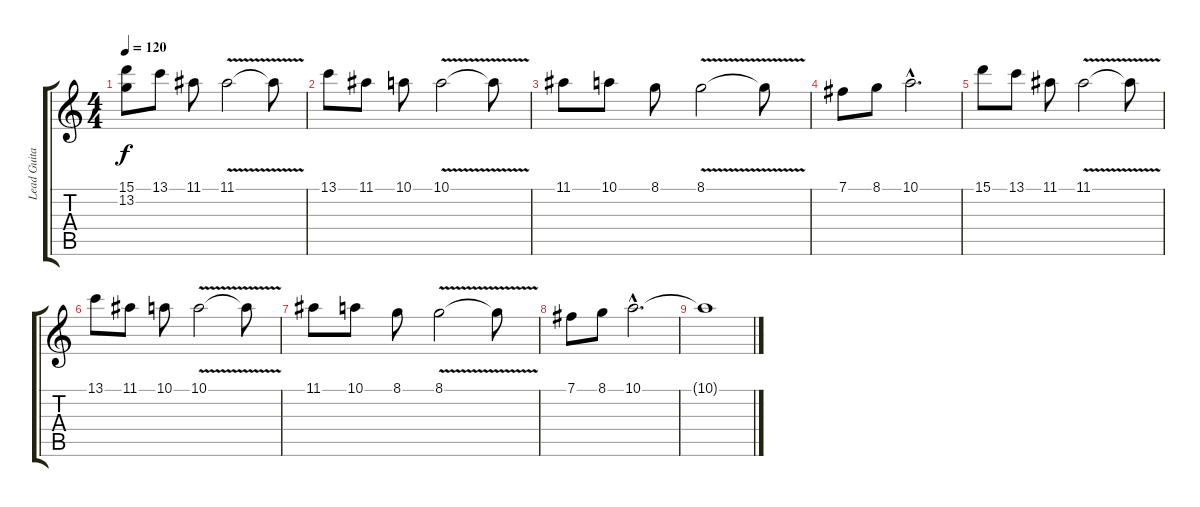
\track ("Lead Guitar" "Lead Guita") {instrument distortionguitar}
\staff {score tabs}
\tuning (B3 Gb3 D3 A2 E2 B1) {hide}
\ts (4 4)
\tempo 120
\clef g2
\ks c
(15.1 13.2).8{dy f} 13.1.8 11.1.8 11.1{v}.2 11.1{t}.8 |
13.1.8 11.1.8 10.1.8 10.1{v}.2 10.1{t}.8 |
11.1.8 10.1.8 8.1.8 8.1{v}.2 8.1{t}.8 |
7.1.8 8.1.8 10.1{hac}.2{d} |
15.1.8 13.1.8 11.1.8 11.1{v}.2 11.1{t}.8 |
13.1.8 11.1.8 10.1.8 10.1{v}.2 10.1{t}.8 |
11.1.8 10.1.8 8.1.8 8.1{v}.2 8.1{t}.8 |
7.1.8 8.1.8 10.1{hac}.2{d} |
10.1{t}.1
